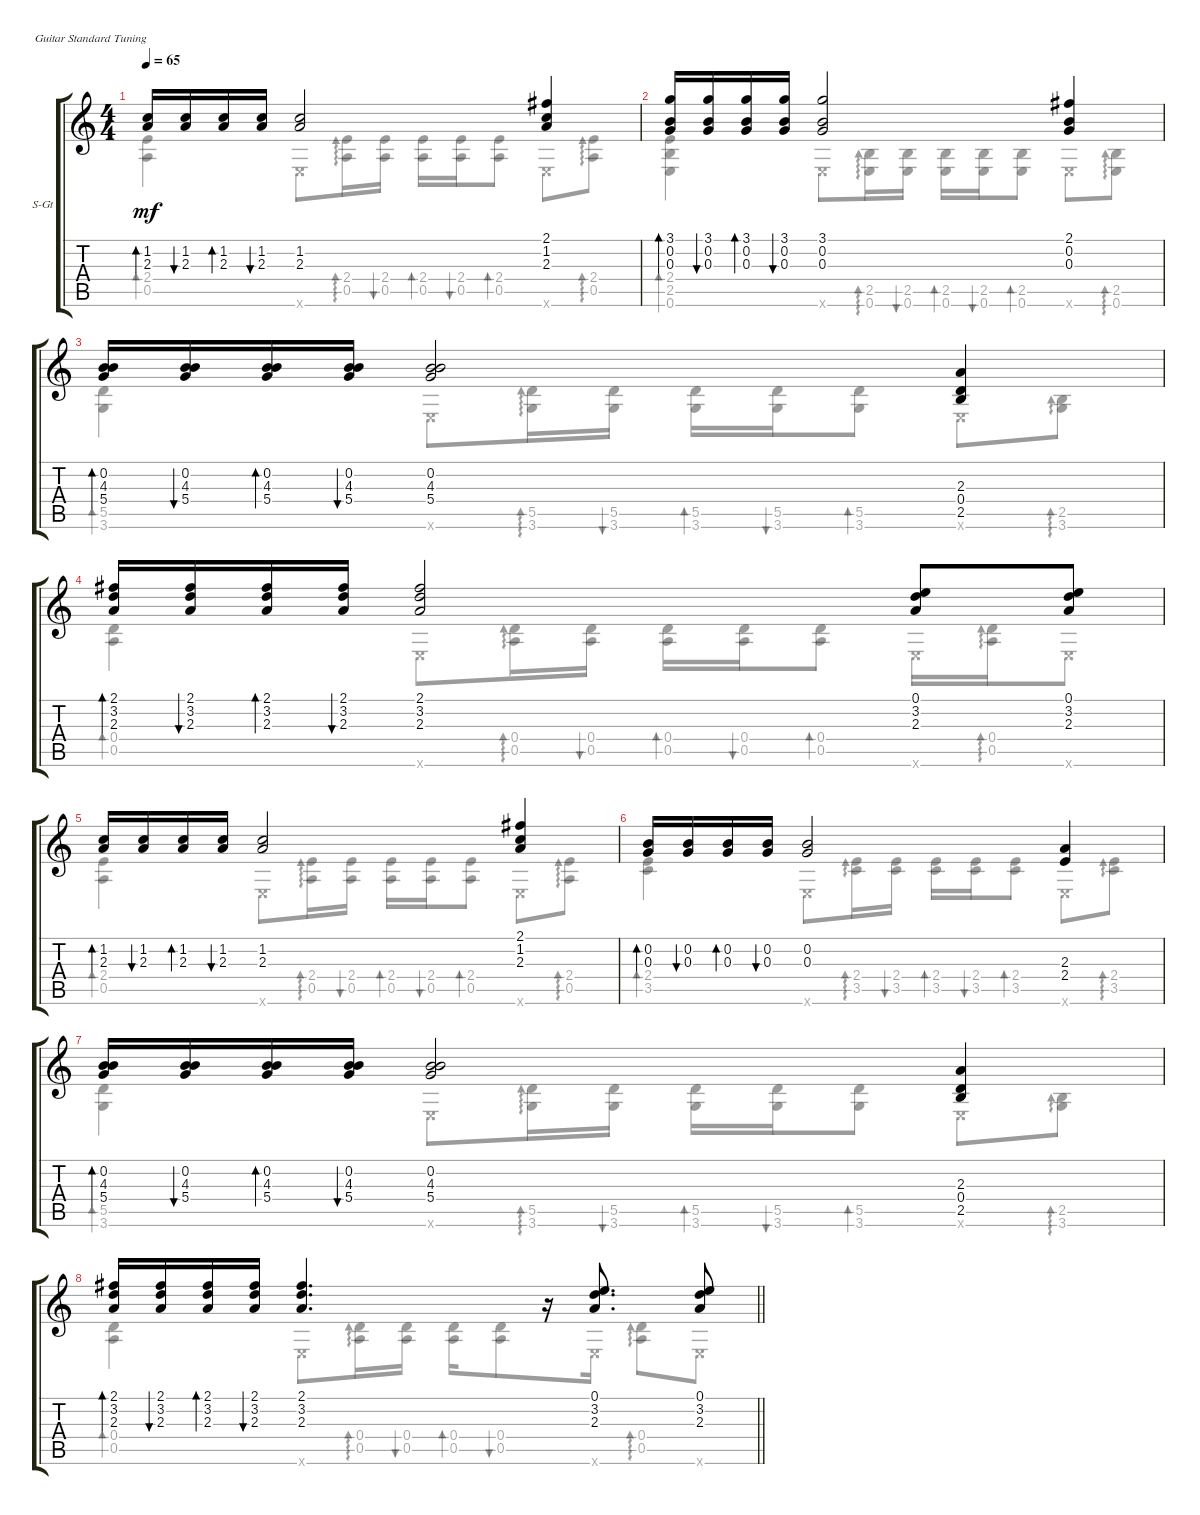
\defaultSystemsLayout 4
\bracketExtendMode groupsimilarinstruments
\firstSystemTrackNameOrientation horizontal
\otherSystemsTrackNameOrientation horizontal
\track ("Steel Guitar" "S-Gt") {instrument acousticguitarsteel}
\staff {score tabs}
\tuning (E4 B3 G3 D3 A2 E2)
\voice
\ts (4 4)
\scale
0.511348
\tempo 65
\accidentals auto
\clef g2
\ottava regular
\simile none
\ks aminor
(2.3 1.2).16{bd 30 dy mf} (1.2 2.3).16{bu 30} (1.2 2.3).16{bd 30} (1.2 2.3).16{bu 30} (1.2 2.3).2 (2.1 1.2 2.3).4 |
\scale
0.488207 (0.3 0.2 3.1).16{bd 30} (0.2 0.3 3.1).16{bu 30} (0.2 0.3 3.1).16{bd 30} (0.2 0.3 3.1).16{bu 30} (0.2 0.3 3.1).2 (2.1 0.2 0.3).4 |
\scale
0.50974 (4.3 0.2 5.4).16{bd 30} (0.2 4.3 5.4).16{bu 30} (0.2 4.3 5.4).16{bd 30} (0.2 4.3 5.4).16{bu 30} (0.2 4.3 5.4).2 (2.3 0.4 2.5).4 |
\scale
0.490374 (2.3 3.2 2.1).16{bd 30} (3.2 2.3 2.1).16{bu 30} (3.2 2.3 2.1).16{bd 30} (3.2 2.3 2.1).16{bu 30} (3.2 2.3 2.1).2 (0.1 3.2 2.3).8 (2.3 3.2 0.1).8 |
\scale
0.521618 (2.3 1.2).16{bd 30} (1.2 2.3).16{bu 30} (1.2 2.3).16{bd 30} (1.2 2.3).16{bu 30} (1.2 2.3).2 (2.1 1.2 2.3).4 |
\scale
0.478408 (0.3 0.2).16{bd 30} (0.2 0.3).16{bu 30} (0.2 0.3).16{bd 30} (0.2 0.3).16{bu 30} (0.2 0.3).2 (2.3 2.4).4 |
\scale
0.531513 (4.3 0.2 5.4).16{bd 30} (0.2 4.3 5.4).16{bu 30} (0.2 4.3 5.4).16{bd 30} (0.2 4.3 5.4).16{bu 30} (0.2 4.3 5.4).2 (2.3 0.4 2.5).4 |
\scale
0.468066
\barLineRight lightlight
(2.3 3.2 2.1).16{bd 30} (3.2 2.3 2.1).16{bu 30} (3.2 2.3 2.1).16{bd 30} (3.2 2.3 2.1).16{bu 30} (3.2 2.3 2.1).4{d} r.16 (0.1 3.2 2.3).8{d} (2.3 3.2 0.1).8
\voice
\clef g2
\ottava regular
\simile none
\ks aminor
(0.5 2.4).4{bd 0 dy mf} 0.6{x}.8 (0.5 2.4).16{ad 30} (2.4 0.5).16{bu 30} (2.4 0.5).16{bd 30} (2.4 0.5).16{bu 30} (2.4 0.5).8{bd 30} 0.6{x}.8 (0.5 2.4).8{ad 0} |
(2.5 2.4 0.6).4{bd 0} 0.6{x}.8 (2.5 0.6).16{ad 30} (2.5 0.6).16{bu 30} (2.5 0.6).16{bd 30} (2.5 0.6).16{bu 30} (2.5 0.6).8{bd 30} 0.6{x}.8 (2.5 0.6).8{ad 30} |
(5.5 3.6).4{bd 0} 0.6{x}.8 (5.5 3.6).16{ad 30} (5.5 3.6).16{bu 30} (5.5 3.6).16{bd 30} (5.5 3.6).16{bu 30} (5.5 3.6).8{bd 30} 0.6{x}.8 (2.5 3.6).8{ad 30} |
(0.5 0.4).4{bd 0} 0.6{x}.8 (0.5 0.4).16{ad 30} (0.5 0.4).16{bu 30} (0.5 0.4).16{bd 30} (0.5 0.4).16{bu 30} (0.5 0.4).8{bd 30} 0.6{x}.16 (0.5 0.4).16{ad 30} 0.6{x}.8 |
(0.5 2.4).4{bd 0} 0.6{x}.8 (0.5 2.4).16{ad 30} (2.4 0.5).16{bu 30} (2.4 0.5).16{bd 30} (2.4 0.5).16{bu 30} (2.4 0.5).8{bd 30} 0.6{x}.8 (0.5 2.4).8{ad 30} |
(3.5 2.4).4{bd 0} 0.6{x}.8 (3.5 2.4).16{ad 30} (3.5 2.4).16{bu 30} (3.5 2.4).16{bd 30} (3.5 2.4).16{bu 30} (3.5 2.4).8{bd 30} 0.6{x}.8 (3.5 2.4).8{ad 30} |
(5.5 3.6).4{bd 0} 0.6{x}.8 (5.5 3.6).16{ad 30} (5.5 3.6).16{bu 30} (5.5 3.6).16{bd 30} (5.5 3.6).16{bu 30} (5.5 3.6).8{bd 30} 0.6{x}.8 (2.5 3.6).8{ad 30} |
\barLineRight lightlight
(0.5 0.4).4{bd 0} 0.6{x}.8 (0.5 0.4).16{ad 30} (0.5 0.4).16{bu 30} (0.5 0.4).16{bd 30} (0.5 0.4).8{bu 30} 0.6{x}.16 (0.5 0.4).8{ad 30} 0.6{x}.8
